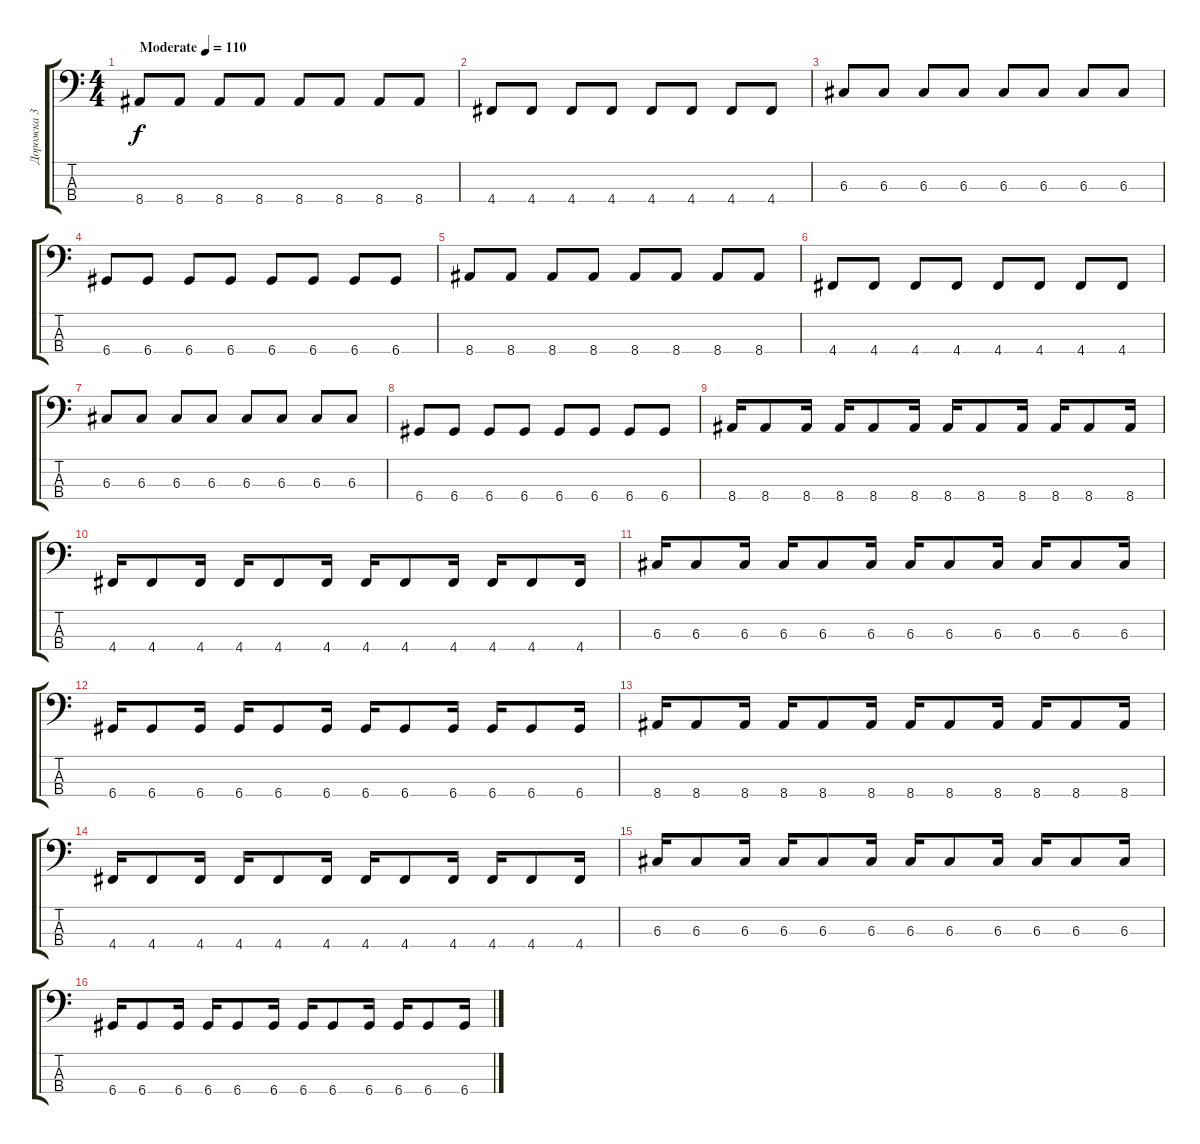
\track ("Дорожка 3" "Дорожка 3") {instrument electricbassfinger}
\staff {score tabs}
\tuning (F2 C2 G1 D1) {hide}
\ts (4 4)
\tempo (110 "Moderate")
\clef f4
\ks c
8.4.8{dy f instrument electricbassfinger} 8.4.8 8.4.8 8.4.8 8.4.8 8.4.8 8.4.8 8.4.8 |
4.4.8 4.4.8 4.4.8 4.4.8 4.4.8 4.4.8 4.4.8 4.4.8 |
6.3.8 6.3.8 6.3.8 6.3.8 6.3.8 6.3.8 6.3.8 6.3.8 |
6.4.8 6.4.8 6.4.8 6.4.8 6.4.8 6.4.8 6.4.8 6.4.8 |
8.4.8 8.4.8 8.4.8 8.4.8 8.4.8 8.4.8 8.4.8 8.4.8 |
4.4.8 4.4.8 4.4.8 4.4.8 4.4.8 4.4.8 4.4.8 4.4.8 |
6.3.8 6.3.8 6.3.8 6.3.8 6.3.8 6.3.8 6.3.8 6.3.8 |
6.4.8 6.4.8 6.4.8 6.4.8 6.4.8 6.4.8 6.4.8 6.4.8 |
8.4.16 8.4.8 8.4.16 8.4.16 8.4.8 8.4.16 8.4.16 8.4.8 8.4.16 8.4.16 8.4.8 8.4.16 |
4.4.16 4.4.8 4.4.16 4.4.16 4.4.8 4.4.16 4.4.16 4.4.8 4.4.16 4.4.16 4.4.8 4.4.16 |
6.3.16 6.3.8 6.3.16 6.3.16 6.3.8 6.3.16 6.3.16 6.3.8 6.3.16 6.3.16 6.3.8 6.3.16 |
6.4.16 6.4.8 6.4.16 6.4.16 6.4.8 6.4.16 6.4.16 6.4.8 6.4.16 6.4.16 6.4.8 6.4.16 |
8.4.16 8.4.8 8.4.16 8.4.16 8.4.8 8.4.16 8.4.16 8.4.8 8.4.16 8.4.16 8.4.8 8.4.16 |
4.4.16 4.4.8 4.4.16 4.4.16 4.4.8 4.4.16 4.4.16 4.4.8 4.4.16 4.4.16 4.4.8 4.4.16 |
6.3.16 6.3.8 6.3.16 6.3.16 6.3.8 6.3.16 6.3.16 6.3.8 6.3.16 6.3.16 6.3.8 6.3.16 |
6.4.16 6.4.8 6.4.16 6.4.16 6.4.8 6.4.16 6.4.16 6.4.8 6.4.16 6.4.16 6.4.8 6.4.16
